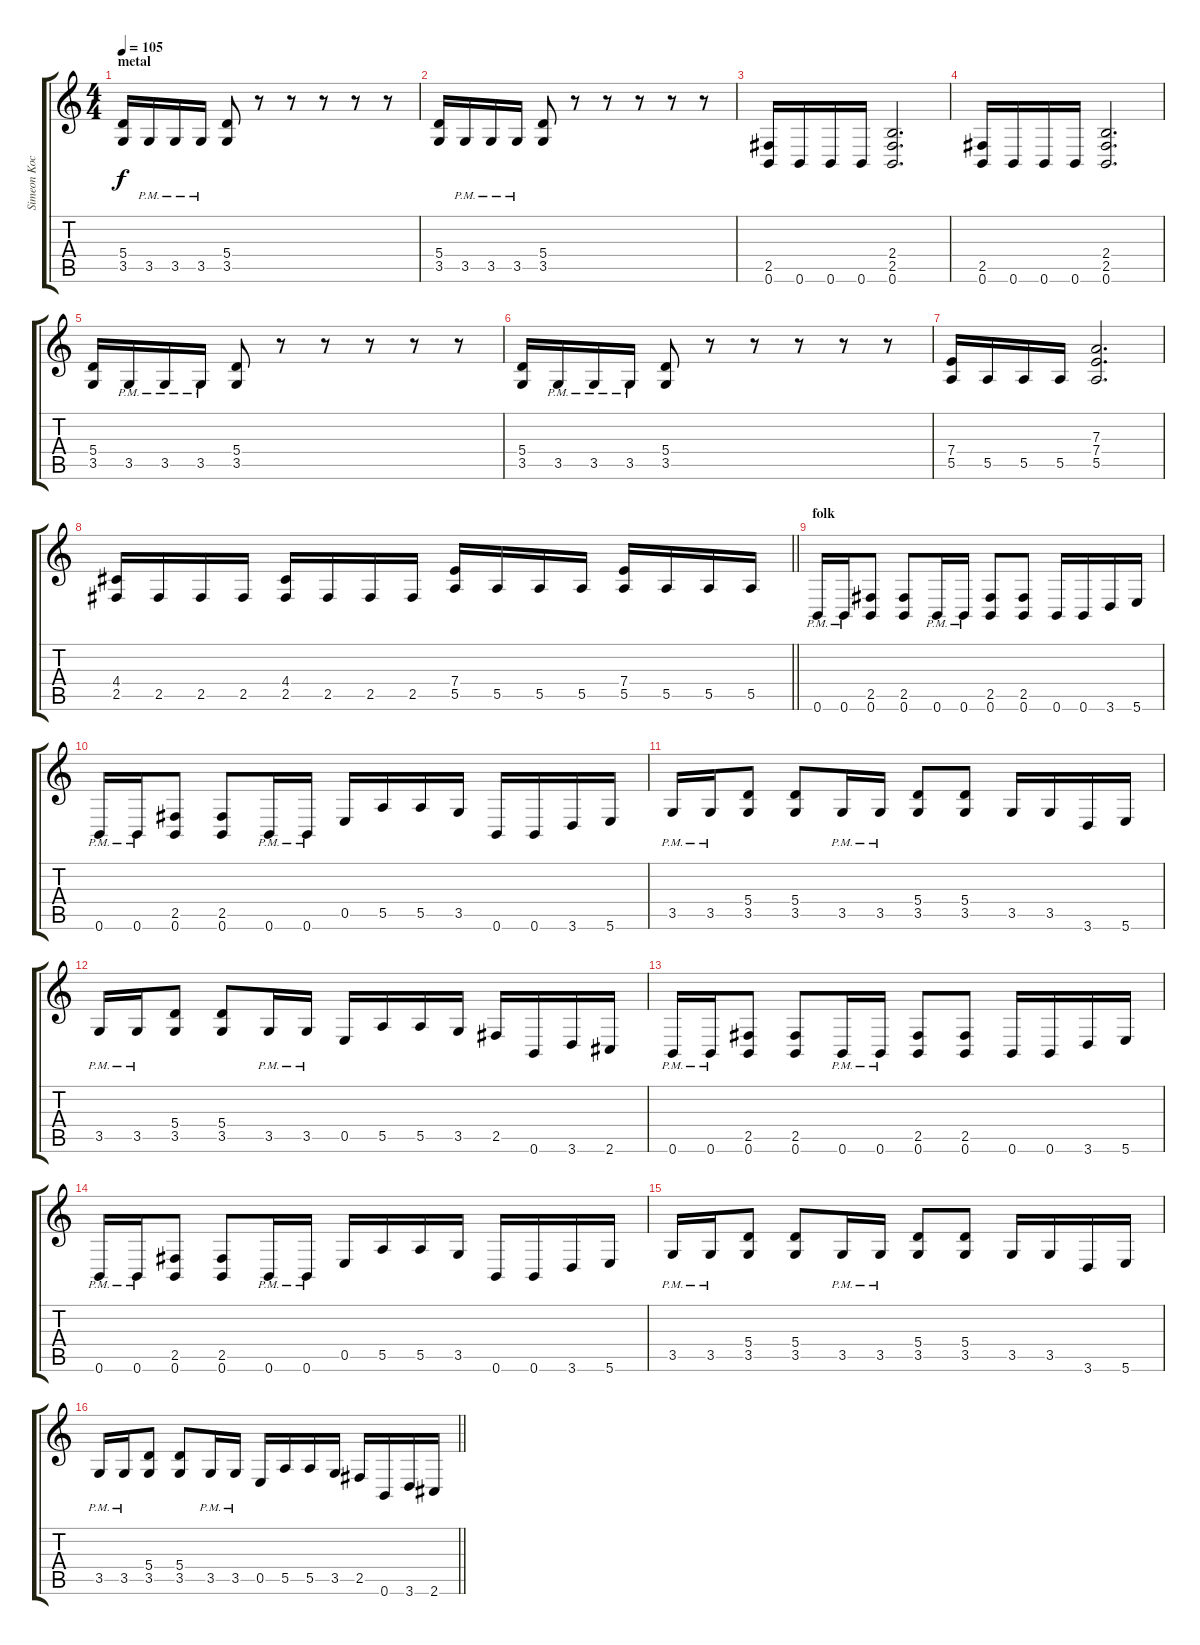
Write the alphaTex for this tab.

\track ("Simeon Koch" "Simeon Koc") {instrument distortionguitar}
\staff {score tabs}
\tuning (B3 G3 D3 A2 E2 B1) {hide}
\ts (4 4)
\section ("" "metal ")
\tempo 105
\clef g2
\ks c
(5.4 3.5).16{dy f} 3.5{pm}.16 3.5{pm}.16 3.5{pm}.16 (5.4 3.5).8 r.8 r.8 r.8 r.8 r.8 |
(5.4 3.5).16 3.5{pm}.16 3.5{pm}.16 3.5{pm}.16 (5.4 3.5).8 r.8 r.8 r.8 r.8 r.8 |
(2.5 0.6).16 0.6.16 0.6.16 0.6.16 (2.4 2.5 0.6).2{d} |
(2.5 0.6).16 0.6.16 0.6.16 0.6.16 (2.4 2.5 0.6).2{d} |
(5.4 3.5).16 3.5{pm}.16 3.5{pm}.16 3.5{pm}.16 (5.4 3.5).8 r.8 r.8 r.8 r.8 r.8 |
(5.4 3.5).16 3.5{pm}.16 3.5{pm}.16 3.5{pm}.16 (5.4 3.5).8 r.8 r.8 r.8 r.8 r.8 |
(7.4 5.5).16 5.5.16 5.5.16 5.5.16 (7.3 7.4 5.5).2{d} |
\barLineRight lightlight
(4.4 2.5).16 2.5.16 2.5.16 2.5.16 (4.4 2.5).16 2.5.16 2.5.16 2.5.16 (7.4 5.5).16 5.5.16 5.5.16 5.5.16 (7.4 5.5).16 5.5.16 5.5.16 5.5.16 |
\section ("" "folk")
0.6{pm}.16 0.6{pm}.16 (2.5 0.6).8 (2.5 0.6).8 0.6{pm}.16 0.6{pm}.16 (2.5 0.6).8 (2.5 0.6).8 0.6.16 0.6.16 3.6.16 5.6.16 |
0.6{pm}.16 0.6{pm}.16 (2.5 0.6).8 (2.5 0.6).8 0.6{pm}.16 0.6{pm}.16 0.5.16 5.5.16 5.5.16 3.5.16 0.6.16 0.6.16 3.6.16 5.6.16 |
3.5{pm}.16 3.5{pm}.16 (5.4 3.5).8 (5.4 3.5).8 3.5{pm}.16 3.5{pm}.16 (5.4 3.5).8 (5.4 3.5).8 3.5.16 3.5.16 3.6.16 5.6.16 |
3.5{pm}.16 3.5{pm}.16 (5.4 3.5).8 (5.4 3.5).8 3.5{pm}.16 3.5{pm}.16 0.5.16 5.5.16 5.5.16 3.5.16 2.5.16 0.6.16 3.6.16 2.6.16 |
0.6{pm}.16 0.6{pm}.16 (2.5 0.6).8 (2.5 0.6).8 0.6{pm}.16 0.6{pm}.16 (2.5 0.6).8 (2.5 0.6).8 0.6.16 0.6.16 3.6.16 5.6.16 |
0.6{pm}.16 0.6{pm}.16 (2.5 0.6).8 (2.5 0.6).8 0.6{pm}.16 0.6{pm}.16 0.5.16 5.5.16 5.5.16 3.5.16 0.6.16 0.6.16 3.6.16 5.6.16 |
3.5{pm}.16 3.5{pm}.16 (5.4 3.5).8 (5.4 3.5).8 3.5{pm}.16 3.5{pm}.16 (5.4 3.5).8 (5.4 3.5).8 3.5.16 3.5.16 3.6.16 5.6.16 |
\barLineRight lightlight
3.5{pm}.16 3.5{pm}.16 (5.4 3.5).8 (5.4 3.5).8 3.5{pm}.16 3.5{pm}.16 0.5.16 5.5.16 5.5.16 3.5.16 2.5.16 0.6.16 3.6.16 2.6.16
